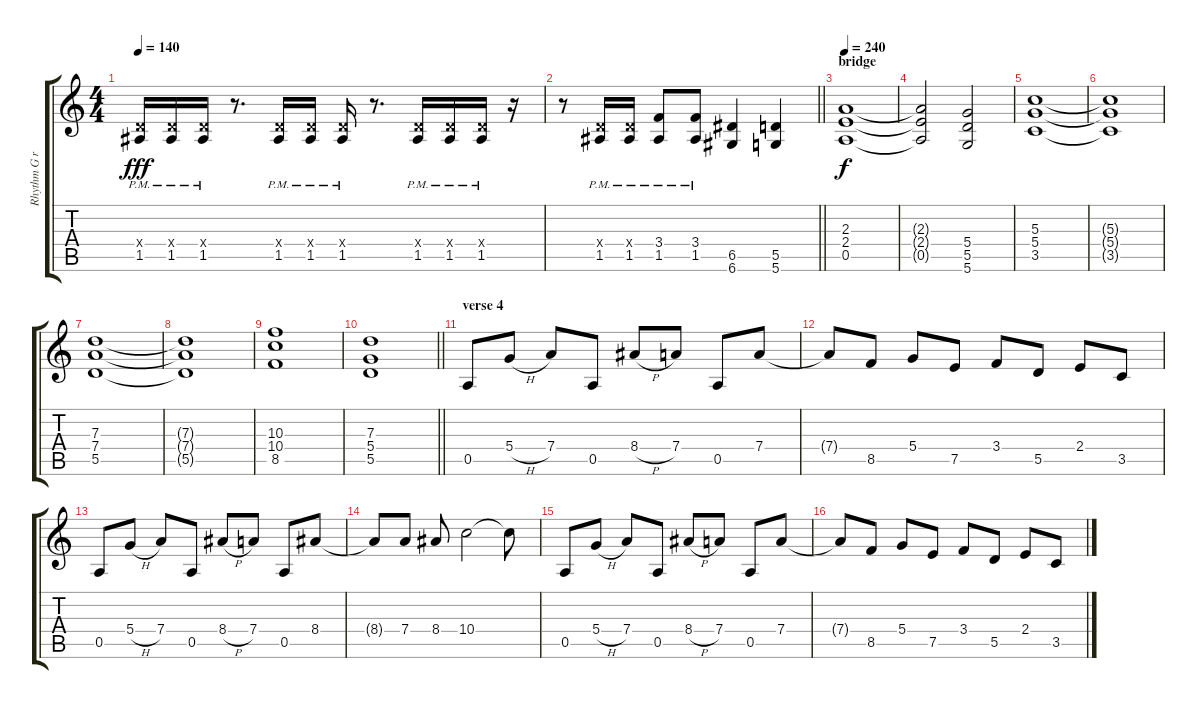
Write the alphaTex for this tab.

\track ("Rhythm G right" "Rhythm G r") {instrument distortionguitar}
\staff {score tabs}
\tuning (E4 B3 G3 D3 A2 D2) {hide}
\ts (4 4)
\tempo 140
\clef g2
\ks c
(0.4{x} 1.5{pm}).16{dy fff} (0.4{x} 1.5{pm}).16 (0.4{x} 1.5{pm}).16 r.8{d} (0.4{x} 1.5{pm}).16 (0.4{x} 1.5{pm}).16 (0.4{x} 1.5{pm}).16 r.8{d} (0.4{x} 1.5{pm}).16 (0.4{x} 1.5{pm}).16 (0.4{x} 1.5{pm}).16 r.16 |
\barLineRight lightlight
r.8 (0.4{x} 1.5{pm}).16 (0.4{x} 1.5{pm}).16 (3.4{pm} 1.5{pm}).8 (3.4{pm} 1.5{pm}).8 (6.5 6.6).4 (5.5 5.6).4 |
\section ("" "bridge")
\tempo 240
(2.3 2.4 0.5).1{dy f} |
(2.3{t} 2.4{t} 0.5{t}).2 (5.4 5.5 5.6).2 |
(5.3 5.4 3.5).1 |
(5.3{t} 5.4{t} 3.5{t}).1 |
(7.3 7.4 5.5).1 |
(7.3{t} 7.4{t} 5.5{t}).1 |
(10.3 10.4 8.5).1 |
\barLineRight lightlight
(7.3 5.4 5.5).1 |
\section ("" "verse 4 ")
0.5.8 5.4{h}.8 7.4.8 0.5.8 8.4{h}.8 7.4.8 0.5.8 7.4.8 |
7.4{t}.8 8.5.8 5.4.8 7.5.8 3.4.8 5.5.8 2.4.8 3.5.8 |
0.5.8 5.4{h}.8 7.4.8 0.5.8 8.4{h}.8 7.4.8 0.5.8 8.4.8 |
8.4{t}.8 7.4.8 8.4.8 10.4.2 10.4{t}.8 |
0.5.8 5.4{h}.8 7.4.8 0.5.8 8.4{h}.8 7.4.8 0.5.8 7.4.8 |
7.4{t}.8 8.5.8 5.4.8 7.5.8 3.4.8 5.5.8 2.4.8 3.5.8
